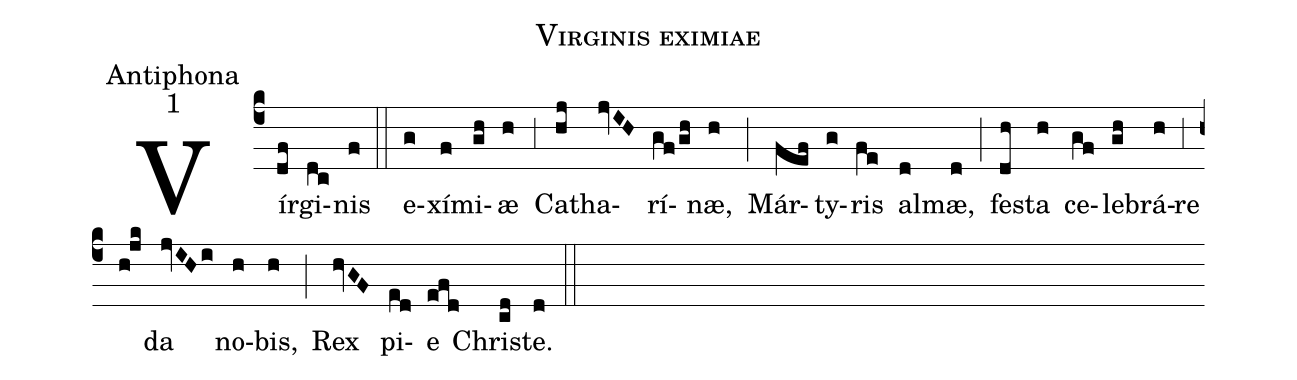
name:Virginis eximiae;
office-part:Antiphona;
mode:1;
%%
(c4) Vír(df)gi(dc)nis(f) (::) e(g)xí(f)mi(gh)æ(h) (;3) Ca(hj)tha(jvIH)rí(gf/gh)næ,(h) (;) Már(fef)ty(g)ris(fe) al(d)mæ,(d) (;) fe(dh)sta(h) ce(gf)le(gh)brá(h)re(;3) (h!jk) da(jvIHi) no(h)bis,(h) (;) Rex(hvGF) pi(ed)e(efd) Chri(cd)ste.(d) (::)
